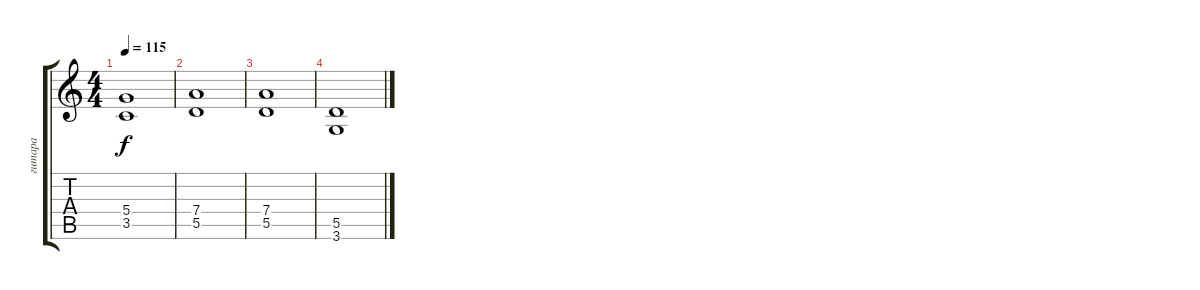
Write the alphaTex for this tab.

\track ("гитара" "гитара") {instrument distortionguitar}
\staff {score tabs}
\tuning (E4 B3 G3 D3 A2 E2) {hide}
\ts (4 4)
\tempo 115
\clef g2
\ks c
(5.4 3.5).1{dy f} |
(7.4 5.5).1 |
(7.4 5.5).1 |
(5.5 3.6).1
